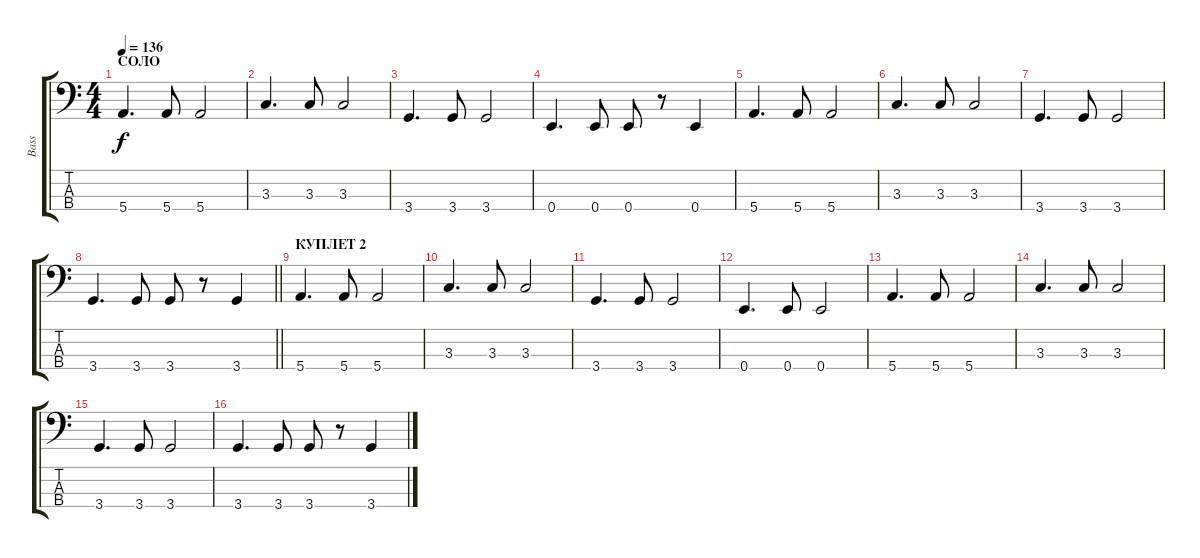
\track ("Bass" "Bass") {instrument electricbassfinger}
\staff {score tabs}
\tuning (G2 D2 A1 E1) {hide}
\ts (4 4)
\section ("" "СОЛО")
\tempo 136
\clef f4
\ks c
5.4.4{d dy f} 5.4.8 5.4.2 |
3.3.4{d} 3.3.8 3.3.2 |
3.4.4{d} 3.4.8 3.4.2 |
0.4.4{d} 0.4.8 0.4.8 r.8 0.4.4 |
5.4.4{d} 5.4.8 5.4.2 |
3.3.4{d} 3.3.8 3.3.2 |
3.4.4{d} 3.4.8 3.4.2 |
\barLineRight lightlight
3.4.4{d} 3.4.8 3.4.8 r.8 3.4.4 |
\section ("" "КУПЛЕТ 2")
5.4.4{d} 5.4.8 5.4.2 |
3.3.4{d} 3.3.8 3.3.2 |
3.4.4{d} 3.4.8 3.4.2 |
0.4.4{d} 0.4.8 0.4.2 |
5.4.4{d} 5.4.8 5.4.2 |
3.3.4{d} 3.3.8 3.3.2 |
3.4.4{d} 3.4.8 3.4.2 |
3.4.4{d} 3.4.8 3.4.8 r.8 3.4.4
